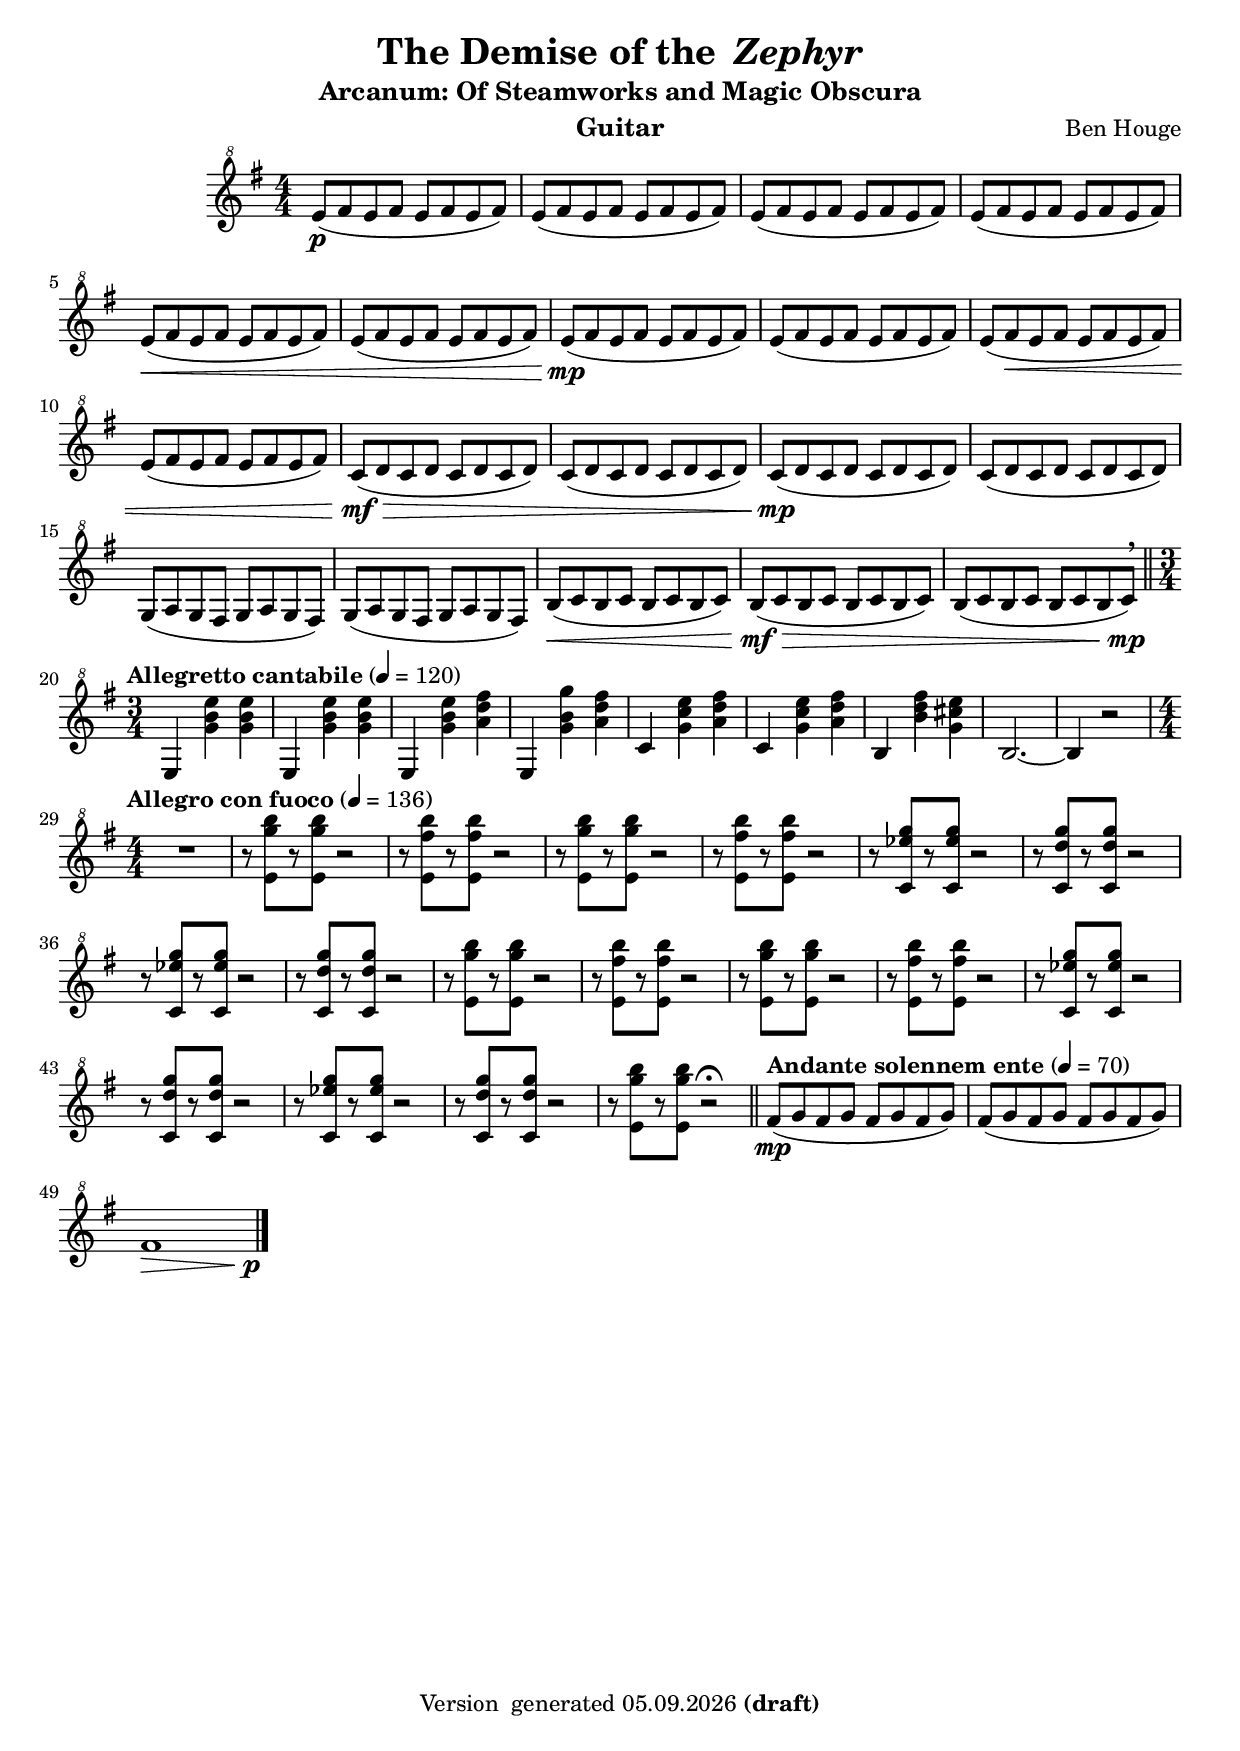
\include "src/header.ly"
\include "src/settings.ly"
guitarOneSolo =  \relative e'' {
  \aTime
  \aKey
  \clef "treble^8"
  \tag #'part \tag #'score { \aTempo }

  \tag #'part \tag #'score {\mark \default}

    e8 \p ( [ fis8 e8 fis8 ] e8 [ fis8 e8 fis8 ) ] 
    e8 ( [ fis8 e8 fis8 ] e8 [ fis8 e8 fis8 ) ] 
    e8 ( [ fis8 e8 fis8 ] e8 [ fis8 e8 fis8 ) ]  
    e8 ( [ fis8 e8 fis8 ] e8 [ fis8 e8 fis8 ) ] 

    e8 \< ( [ fis8 e8 fis8 ] e8 [ fis8 e8 fis8 ) ] 
    e8 ( [ fis8 e8 fis8 ] e8 [ fis8 e8 fis8 ) ]  
    e8 \mp ( [ fis8 e8 fis8 ] e8 [ fis8 e8 fis8 ) ] 
    e8 ( [ fis8 e8 fis8 ] e8 [ fis8 e8 fis8 ) ] 

    e8 ( [ fis8 \< e8 fis8 ] e8 [ fis8 e8 fis8 ) ]  
    e8 ( [ fis8 e8 fis8 ] e8 [ fis8 e8 fis8 ) ] 
    c8 \mf\> ( [ d8 c8 d8 ] c8 [ d8 c8 d8 ) ] 
    c8 ( [ d8 c8 d8 ] c8 [ d8 c8 d8 ) ]  

    c8 \mp ( [ d8 c8 d8 ] c8 [ d8 c8 d8 ) ] 
    c8 ( [ d8 c8 d8 ] c8 [ d8 c8 d8 ) ] 
    g,8 ( [ a8 g8 fis8 ] g8 [ a8 g8 fis8 ) ]  
    g8 ( [ a8 g8 fis8 ] g8 [ a8 g8 fis8 ) ] 
    b8 \< ( [ c8 b8 c8 ] b8 [ c8 b8 c8 ) ] 
    b8 \mf\> ( [ c8 b8 c8 ] b8 [ c8 b8 c8 ) ]  
    b8 ( [ c8 b8 c8 ] b8 [ c8 b8 c8\mp ) ] \breathe \bar "||" 
    
  \tag #'part \break
  \tag #'part \tag #'score {\mark \default}

    \bTime
    \bTempo

    e,4 <g' b e>4 <g b e>4
    e,4 <g' b e>4 <g b e>4
    e,4 <g' b e>4 <a d fis>4
    e,4 <g' b g'>4 <a d fis>4

    c,4 <g' c e>4 <a d fis>4
    c,4 <g' c e>4 <a d fis>4
    b,4 <b' d fis>4 <g cis e>4
    b,2.~
    b4 r2

  \tag #'part \break
  \tag #'part \tag #'score {\mark \default}

    \aTime
    \cTempo

    R1

    r8 <e g' b>8 [ r8 <e g' b>8 ] r2 | % 31
    r8 <e fis' b>8 [ r8 <e fis' b>8 ] r2  | % 32
    r8 <e g' b>8 [ r8 <e g' b>8 ] r2 | % 33
    r8 <e fis' b>8 [ r8 <e fis' b>8 ] r2 | % 34
    r8 <c es' g>8 [ r8 <c es' g>8 ] r2 | % 35
    r8 <c d' g>8 [ r8 <c d' g>8 ] r2 | % 36
    r8 <c es' g>8 [ r8 <c es' g>8 ] r2  | % 37
    r8 <c d' g>8 [ r8 <c d' g>8 ] r2 | % 38
    r8 <e g' b>8 [ r8 <e g' b>8 ] r2 | % 39
    r8 <e fis' b>8 [ r8 <e fis' b>8 ] r2 | \barNumberCheck #40
    r8 <e g' b>8 [ r8 <e g' b>8 ] r2 | % 41
    r8 <e fis' b>8 [ r8 <e fis' b>8 ] r2 | % 42
    r8 <c es' g>8 [ r8 <c es' g>8 ] r2  | % 43
    r8 <c d' g>8 [ r8 <c d' g>8 ] r2 | % 44
    r8 <c es' g>8 [ r8 <c es' g>8 ] r2 | % 45
    r8 <c d' g>8 [ r8 <c d' g>8 ] r2 | % 46
    r8 <e g' b>8 [ r8 <e g' b>8 ] r2 \fermata \bar "||"

  \tag #'part \tag #'score {\mark \default}

    \dTempo

    fis8 \mp ( [ g8 fis8 g8 ] fis8 [ g8 fis8 g8 ) ] | % 48
    fis8 ( [ g8 fis8 g8 ] fis8 [ g8 fis8 g8 ) ] | % 49
    \once \override Hairpin #'minimum-length = #10
    << {fis1} {s4\> s s s4\p} >> \bar "|."
}


\header {
  instrument = "Guitar"
}

\score {
  \new Score {
  \set Score.markFormatter = #format-mark-box-numbers
  <<
    \new Staff <<
      \set Staff.midiInstrument = "acoustic guitar (nylon)"
      \removeWithTag #'score \guitarOneSolo
    >>
  >>
  }
  \layout {
    \include "src/layout.ly"
  }
  \midi{}
}
\paper {
  indent = 25
}
